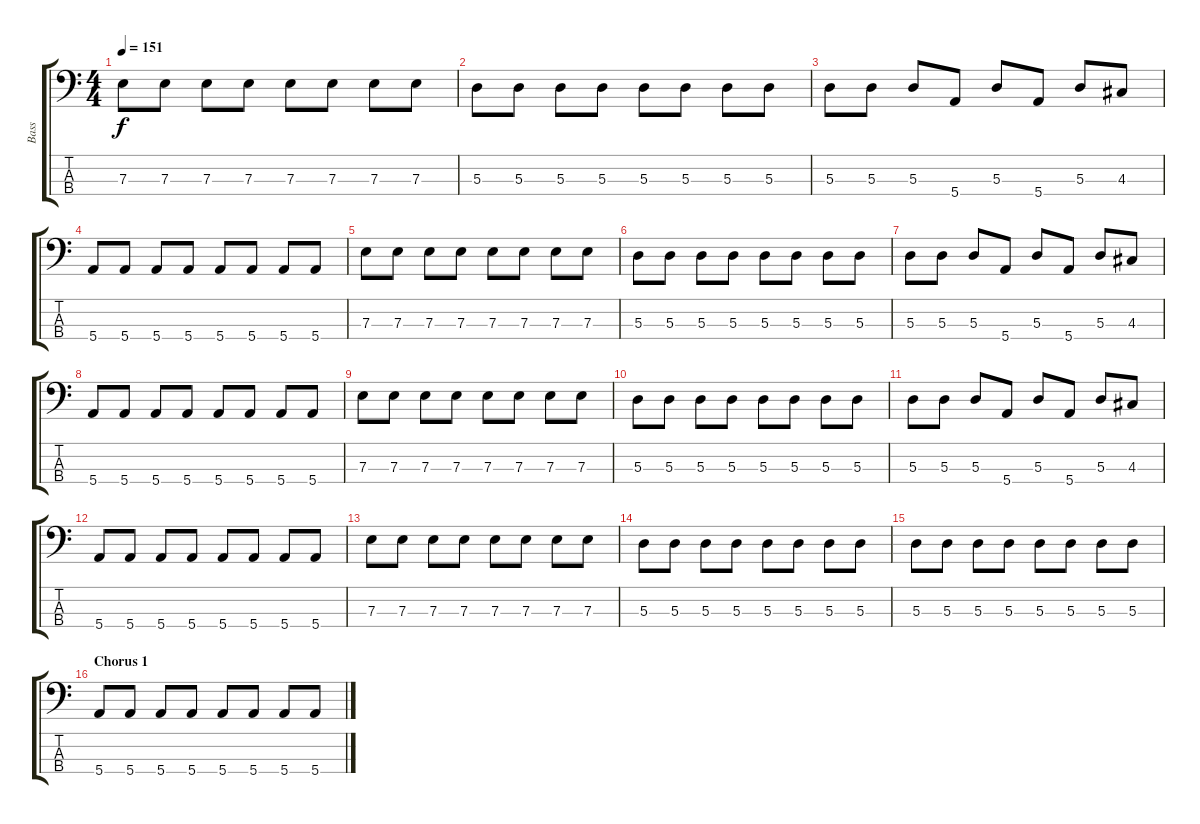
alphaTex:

\track ("Bass" "Bass") {instrument electricbasspick}
\staff {score tabs}
\tuning (G2 D2 A1 E1) {hide}
\ts (4 4)
\tempo 151
\clef f4
\ks c
7.3.8{dy f} 7.3.8 7.3.8 7.3.8 7.3.8 7.3.8 7.3.8 7.3.8 |
5.3.8 5.3.8 5.3.8 5.3.8 5.3.8 5.3.8 5.3.8 5.3.8 |
5.3.8 5.3.8 5.3.8 5.4.8 5.3.8 5.4.8 5.3.8 4.3.8 |
5.4.8 5.4.8 5.4.8 5.4.8 5.4.8 5.4.8 5.4.8 5.4.8 |
7.3.8 7.3.8 7.3.8 7.3.8 7.3.8 7.3.8 7.3.8 7.3.8 |
5.3.8 5.3.8 5.3.8 5.3.8 5.3.8 5.3.8 5.3.8 5.3.8 |
5.3.8 5.3.8 5.3.8 5.4.8 5.3.8 5.4.8 5.3.8 4.3.8 |
5.4.8 5.4.8 5.4.8 5.4.8 5.4.8 5.4.8 5.4.8 5.4.8 |
7.3.8 7.3.8 7.3.8 7.3.8 7.3.8 7.3.8 7.3.8 7.3.8 |
5.3.8 5.3.8 5.3.8 5.3.8 5.3.8 5.3.8 5.3.8 5.3.8 |
5.3.8 5.3.8 5.3.8 5.4.8 5.3.8 5.4.8 5.3.8 4.3.8 |
5.4.8 5.4.8 5.4.8 5.4.8 5.4.8 5.4.8 5.4.8 5.4.8 |
7.3.8 7.3.8 7.3.8 7.3.8 7.3.8 7.3.8 7.3.8 7.3.8 |
5.3.8 5.3.8 5.3.8 5.3.8 5.3.8 5.3.8 5.3.8 5.3.8 |
5.3.8 5.3.8 5.3.8 5.3.8 5.3.8 5.3.8 5.3.8 5.3.8 |
\section ("" "Chorus 1")
5.4.8 5.4.8 5.4.8 5.4.8 5.4.8 5.4.8 5.4.8 5.4.8
